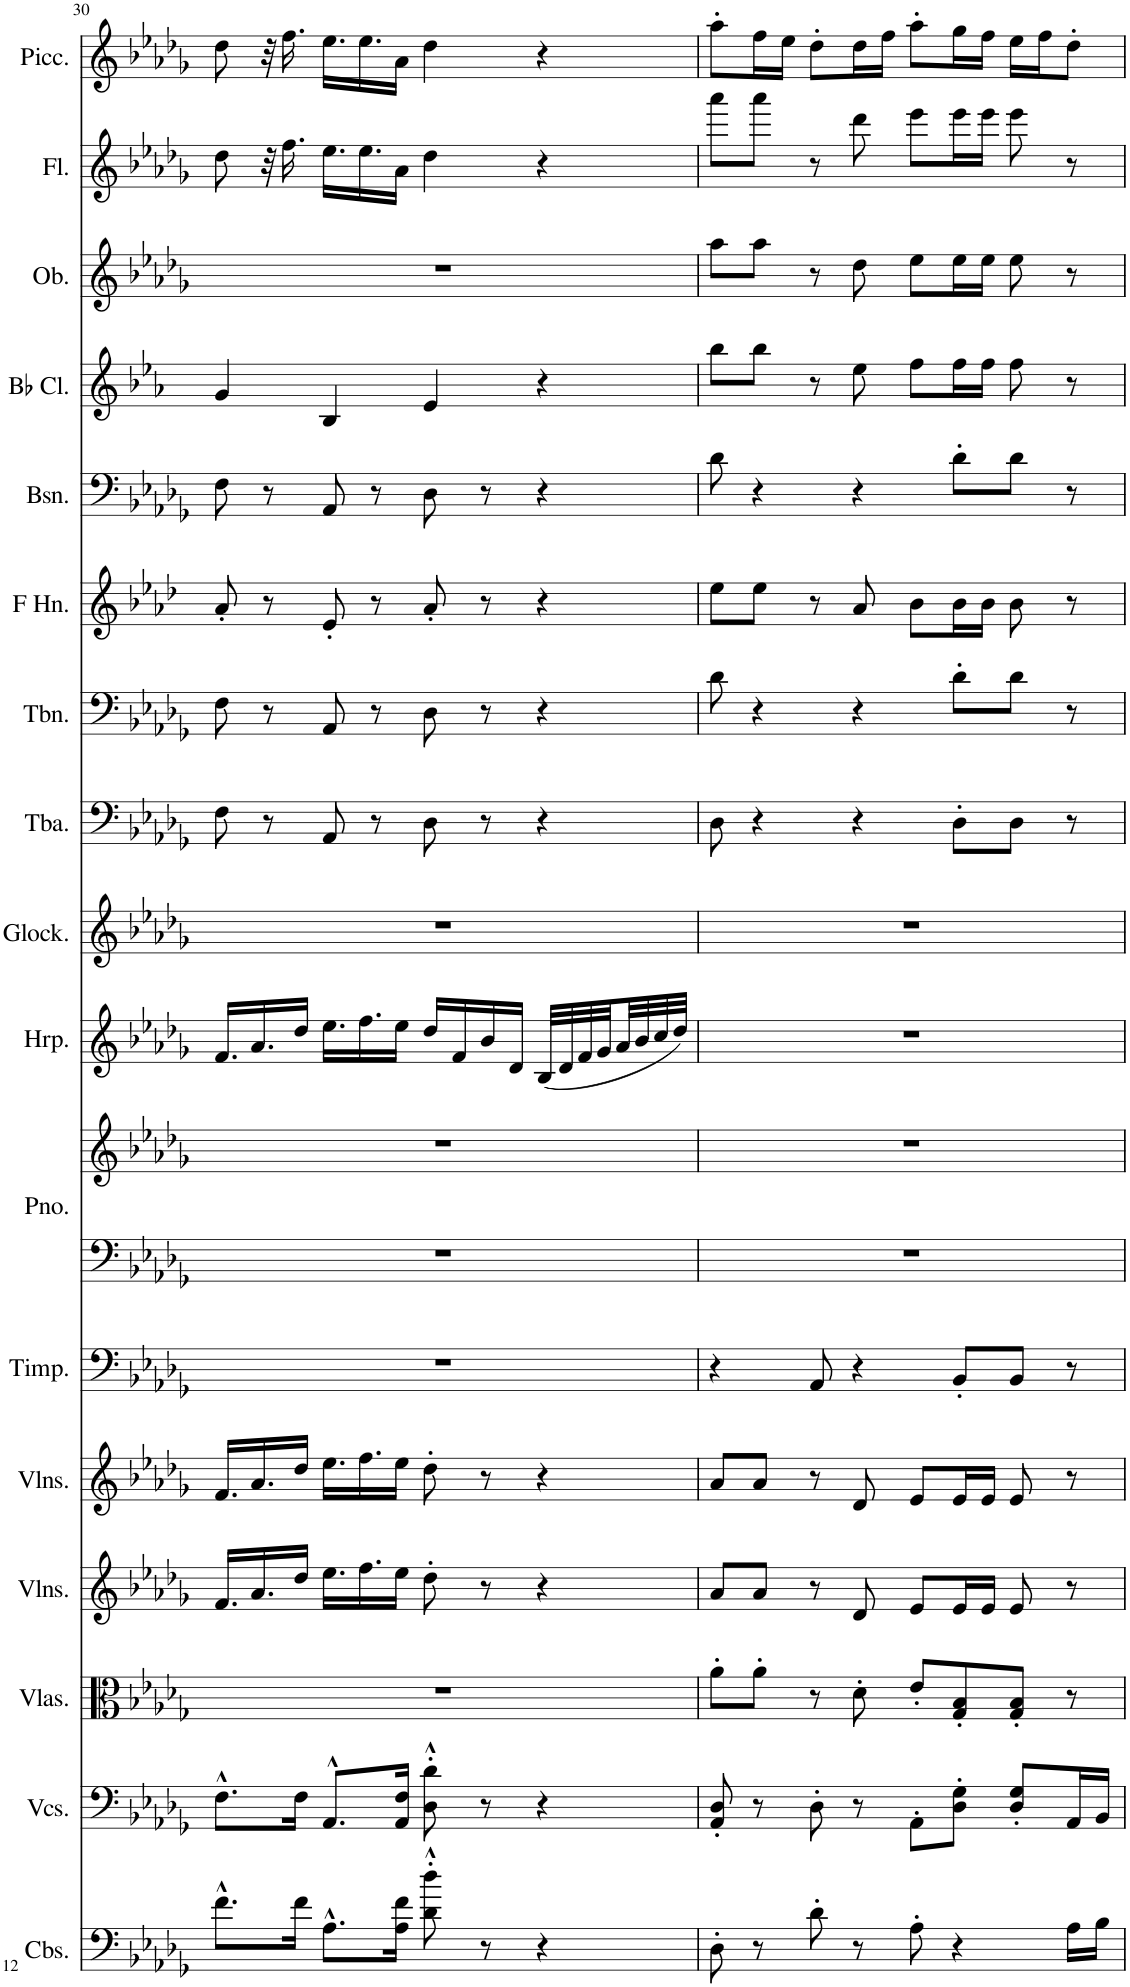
**kern	**kern	**kern	**kern	**kern	**kern	**kern	**kern	**kern	**kern	**kern	**kern	**kern	**kern	**kern	**kern	**kern	**kern
*part17	*part16	*part15	*part14	*part13	*part12	*part11	*part11	*part10	*part9	*part8	*part7	*part6	*part5	*part4	*part3	*part2	*part1
*staff18	*staff17	*staff16	*staff15	*staff14	*staff13	*staff12	*staff11	*staff10	*staff9	*staff8	*staff7	*staff6	*staff5	*staff4	*staff3	*staff2	*staff1
*I"Contrabasses	*I"Violoncellos	*I"Violas	*I"Violins	*I"Violins	*I"Timpani	*I"Piano	*	*I"Harp	*I"Glockenspiel	*I"Tuba	*I"Trombone	*I"Horn in F	*I"Bassoon	*I"Bb Clarinet	*I"Oboe	*I"Flute	*I"Piccolo
*I'Cbs.	*I'Vcs.	*I'Vlas.	*I'Vlns.	*I'Vlns.	*I'Timp.	*I'Pno.	*	*I'Hrp.	*I'Glock.	*I'Tba.	*I'Tbn.	*	*I'Bsn.	*I'Bb Cl.	*I'Ob.	*I'Fl.	*I'Picc.
!!LO:PB:g=z
*clefF4	*clefF4	*clefC3	*clefG2	*clefG2	*clefF4	*clefF4	*clefG2	*clefG2	*clefG2	*clefF4	*clefF4	*clefG2	*clefF4	*clefG2	*clefG2	*clefG2	*clefG2
*Trd7c12	*	*	*	*	*	*	*	*	*Trd-14c-24	*	*	*Trd4c7	*	*Trd1c2	*	*	*Trd-7c-12
*k[b-e-a-d-g-]	*k[b-e-a-d-g-]	*k[b-e-a-d-g-]	*k[b-e-a-d-g-]	*k[b-e-a-d-g-]	*k[b-e-a-d-g-]	*k[b-e-a-d-g-]	*k[b-e-a-d-g-]	*k[b-e-a-d-g-]	*k[b-e-a-d-g-]	*k[b-e-a-d-g-]	*k[b-e-a-d-g-]	*k[b-e-a-d-]	*k[b-e-a-d-g-]	*k[b-e-a-]	*k[b-e-a-d-g-]	*k[b-e-a-d-g-]	*k[b-e-a-d-g-]
*M4/4	*M4/4	*M4/4	*M4/4	*M4/4	*M4/4	*M4/4	*M4/4	*M4/4	*M4/4	*M4/4	*M4/4	*M4/4	*M4/4	*M4/4	*M4/4	*M4/4	*M4/4
=30	=30	=30	=30	=30	=30	=30	=30	=30	=30	=30	=30	=30	=30	=30	=30	=30	=30
8.f^^\L	8.F^^\L	1r	16.f/LL	16.f/LL	1r	1r	1r	16.f/LL	1r	8F\	8F\	8a-'/	8F\	4g/	1r	8dd-\	8dd-\
.	.	.	16.a-/	16.a-/	.	.	.	16.a-/	.	.	.	.	.	.	.	.	.
.	.	.	.	.	.	.	.	.	.	8r	8r	8r	8r	.	.	32r	32r
.	.	.	.	.	.	.	.	.	.	.	.	.	.	.	.	16.ff\	16.ff\
16f\Jk	16F\Jk	.	16dd-/JJ	16dd-/JJ	.	.	.	16dd-/JJ	.	.	.	.	.	.	.	.	.
8.A-^^\L	8.AA-^^/L	.	16.ee-\LL	16.ee-\LL	.	.	.	16.ee-\LL	.	8AA-/	8AA-/	8e-'/	8AA-/	4B-/	.	16.ee-\LL	16.ee-\LL
.	.	.	16.ff\	16.ff\	.	.	.	16.ff\	.	.	.	.	.	.	.	16.ee-\	16.ee-\
.	.	.	.	.	.	.	.	.	.	8r	8r	8r	8r	.	.	.	.
16A-\ 16f\Jk	16AA-/ 16F/Jk	.	16ee-\JJ	16ee-\JJ	.	.	.	16ee-\JJ	.	.	.	.	.	.	.	16a-\JJ	16a-\JJ
8d-\'^^ 8dd-\'^^	8D-\'^^ 8d-\'^^	.	8dd-'\	8dd-'\	.	.	.	16dd-/LL	.	8D-\	8D-\	8a-'/	8D-\	4e-/	.	4dd-\	4dd-\
.	.	.	.	.	.	.	.	16f/	.	.	.	.	.	.	.	.	.
8r	8r	.	8r	8r	.	.	.	16b-/	.	8r	8r	8r	8r	.	.	.	.
.	.	.	.	.	.	.	.	16d-/JJ	.	.	.	.	.	.	.	.	.
4r	4r	.	4r	4r	.	.	.	(32B-/LLL	.	4r	4r	4r	4r	4r	.	4r	4r
.	.	.	.	.	.	.	.	32d-/	.	.	.	.	.	.	.	.	.
.	.	.	.	.	.	.	.	32f/	.	.	.	.	.	.	.	.	.
.	.	.	.	.	.	.	.	32g-/	.	.	.	.	.	.	.	.	.
.	.	.	.	.	.	.	.	32a-/	.	.	.	.	.	.	.	.	.
.	.	.	.	.	.	.	.	32b-/	.	.	.	.	.	.	.	.	.
.	.	.	.	.	.	.	.	32cc/	.	.	.	.	.	.	.	.	.
.	.	.	.	.	.	.	.	32dd-/JJJ)	.	.	.	.	.	.	.	.	.
=31	=31	=31	=31	=31	=31	=31	=31	=31	=31	=31	=31	=31	=31	=31	=31	=31	=31
8D-'\	8AA-/' 8D-/'	8a-'\L	8a-/L	8a-/L	4r	1r	1r	1r	1r	8D-\	8d-\	8ee-\L	8d-\	8bb-\L	8aa-\L	8aaa-\L	8aa-'\L
8r	8r	8a-'\J	8a-/J	8a-/J	.	.	.	.	.	4r	4r	8ee-\J	4r	8bb-\J	8aa-\J	8aaa-\J	16ff\L
.	.	.	.	.	.	.	.	.	.	.	.	.	.	.	.	.	16ee-\JJ
8d-'\	8D-'\	8r	8r	8r	8AA-/	.	.	.	.	.	.	8r	.	8r	8r	8r	8dd-'\L
8r	8r	8d-'\	8d-/	8d-/	4r	.	.	.	.	4r	4r	8a-/	4r	8ee-\	8dd-\	8ddd-\	16dd-\L
.	.	.	.	.	.	.	.	.	.	.	.	.	.	.	.	.	16ff\JJ
8A-'\	8AA-'\L	8e-'/L	8e-/L	8e-/L	.	.	.	.	.	.	.	8b-\L	.	8ff\L	8ee-\L	8eee-\L	8aa-'\L
4r	8D-\' 8G-\'J	8G-/' 8B-/'	16e-/L	16e-/L	8BB-'/L	.	.	.	.	8D-'\L	8d-'\L	16b-\L	8d-'\L	16ff\L	16ee-\L	16eee-\L	16gg-\L
.	.	.	16e-/JJ	16e-/JJ	.	.	.	.	.	.	.	16b-\JJ	.	16ff\JJ	16ee-\JJ	16eee-\JJ	16ff\JJ
.	8D-/' 8G-/'L	8G-/' 8B-/'J	8e-/	8e-/	8BB-/J	.	.	.	.	8D-\J	8d-\J	8b-\	8d-\J	8ff\	8ee-\	8eee-\	16ee-\LL
.	.	.	.	.	.	.	.	.	.	.	.	.	.	.	.	.	16ff\J
16A-\LL	16AA-/L	8r	8r	8r	8r	.	.	.	.	8r	8r	8r	8r	8r	8r	8r	8dd-'\J
16B-\JJ	16BB-/JJ	.	.	.	.	.	.	.	.	.	.	.	.	.	.	.	.
=	=	=	=	=	=	=	=	=	=	=	=	=	=	=	=	=	=
*-	*-	*-	*-	*-	*-	*-	*-	*-	*-	*-	*-	*-	*-	*-	*-	*-	*-
